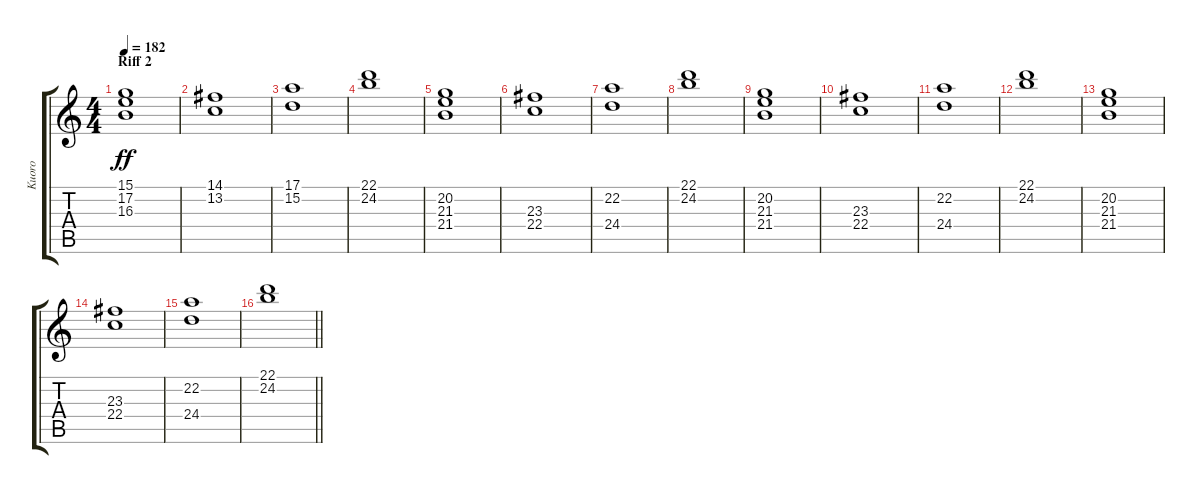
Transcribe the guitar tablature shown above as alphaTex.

\track ("Kuoro" "Kuoro") {instrument choiraahs}
\staff {score tabs}
\tuning (E4 B3 G3 D3 A2 E2) {hide}
\ts (4 4)
\section ("" "Riff 2")
\tempo 182
\clef g2
\ks c
(15.1 17.2 16.3).1{dy ff} |
(14.1 13.2).1 |
(17.1 15.2).1 |
(22.1 24.2).1 |
(20.2 21.3 21.4).1 |
(23.3 22.4).1 |
(22.2 24.4).1 |
(22.1 24.2).1 |
(20.2 21.3 21.4).1 |
(23.3 22.4).1 |
(22.2 24.4).1 |
(22.1 24.2).1 |
(20.2 21.3 21.4).1 |
(23.3 22.4).1 |
(22.2 24.4).1 |
\barLineRight lightlight
(22.1 24.2).1
